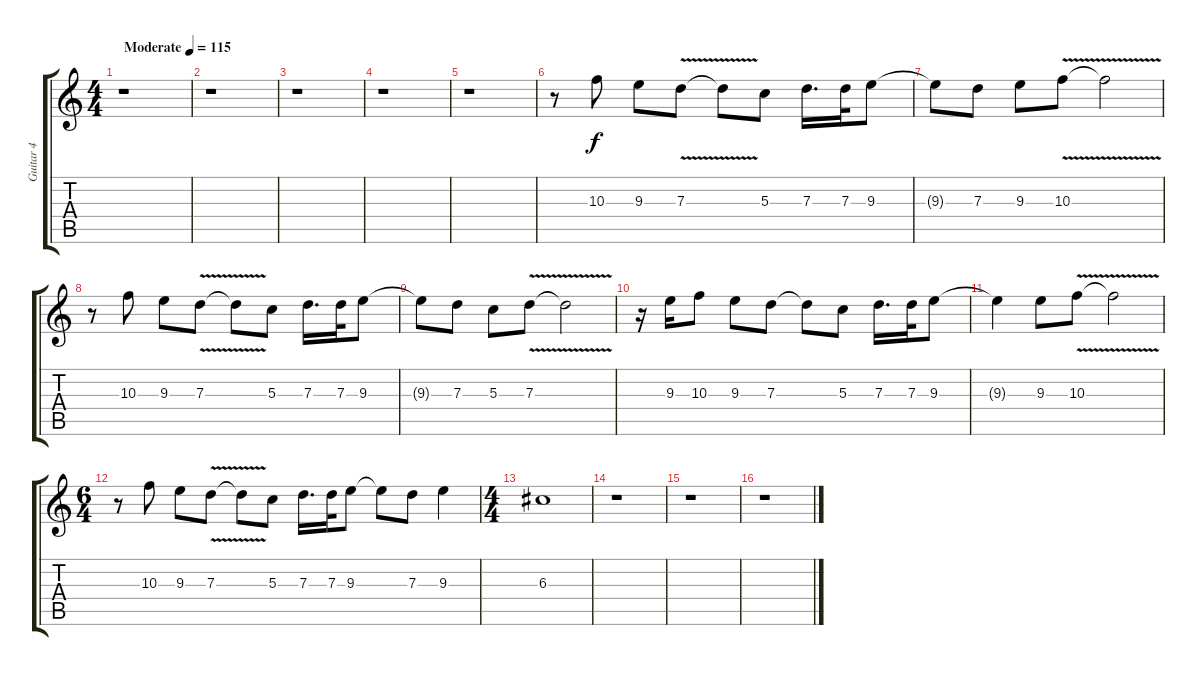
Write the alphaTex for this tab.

\track ("Guitar 4" "Guitar 4") {instrument electricguitarjazz}
\staff {score tabs}
\tuning (E4 B3 G3 D3 A2 E2) {hide}
\ts (4 4)
\tempo (115 "Moderate")
\clef g2
\ks c
r.1{dy f instrument electricguitarjazz} |
r.1 |
r.1 |
r.1 |
r.1 |
r.8 10.3.8 9.3.8 7.3{v}.8 7.3{t}.8 5.3.8 7.3.16{d} 7.3.32 9.3.8 |
9.3{t}.8 7.3.8 9.3.8 10.3{v}.8 10.3{t}.2 |
r.8 10.3.8 9.3.8 7.3{v}.8 7.3{t}.8 5.3.8 7.3.16{d} 7.3.32 9.3.8 |
9.3{t}.8 7.3.8 5.3.8 7.3{v}.8 7.3{t}.2 |
r.16 9.3.16 10.3.8 9.3.8 7.3.8 7.3{t}.8 5.3.8 7.3.16{d} 7.3.32 9.3.8 |
9.3{t}.4 9.3.8 10.3{v}.8 10.3{t}.2 |
\ts (6 4)
r.8 10.3.8 9.3.8 7.3{v}.8 7.3{t}.8 5.3.8 7.3.16{d} 7.3.32 9.3.8 9.3{t}.8 7.3.8 9.3.4 |
\ts (4 4)
6.3.1 |
r.1 |
r.1 |
r.1
